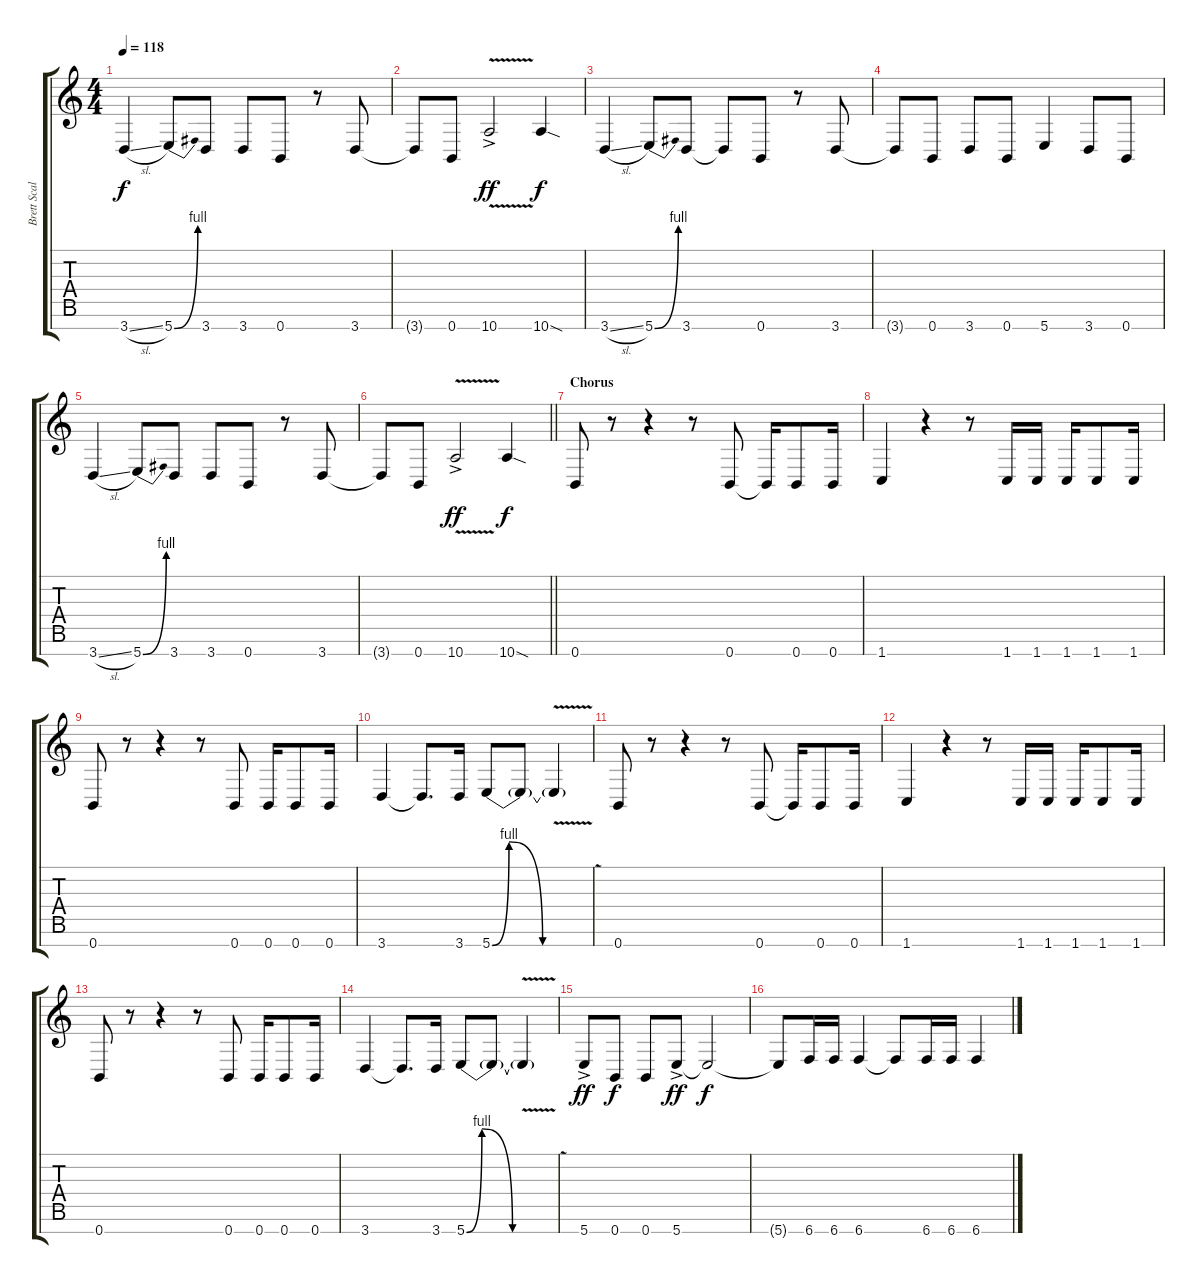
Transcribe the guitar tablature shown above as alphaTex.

\track ("Brett Scallions (Rhythm Guitar)" "Brett Scal") {instrument distortionguitar}
\staff {score tabs}
\tuning (E4 B3 G3 D3 A2 E2 B1) {hide}
\ts (4 4)
\tempo 118
\clef g2
\ks c
3.7{sl}.4{dy f} 5.7{be (bend 0 0 60 4)}.8 3.7.8 3.7.8 0.7.8 r.8 3.7.8 |
3.7{t}.8 0.7.8 10.7{v ac}.2{dy ff} 10.7{sod}.4{dy f} |
3.7{sl}.4 5.7{be (bend 0 0 60 4)}.8 3.7.8 3.7{t}.8 0.7.8 r.8 3.7.8 |
3.7{t}.8 0.7.8 3.7.8 0.7.8 5.7.4 3.7.8 0.7.8 |
3.7{sl}.4 5.7{be (bend 0 0 60 4)}.8 3.7.8 3.7.8 0.7.8 r.8 3.7.8 |
\barLineRight lightlight
3.7{t}.8 0.7.8 10.7{v ac}.2{dy ff} 10.7{sod}.4{dy f} |
\section ("" "Chorus")
0.7.8 r.8 r.4 r.8 0.7.8 0.7{t}.16 0.7.8 0.7.16 |
1.7.4 r.4 r.8 1.7.16 1.7.16 1.7.16 1.7.8 1.7.16 |
0.7.8 r.8 r.4 r.8 0.7.8 0.7.16 0.7.8 0.7.16 |
3.7.4 3.7{t}.8{d} 3.7.16 5.7{be (custom 0 0 10 4 30 0 60 0)}.8 5.7{t}.8 5.7{v t}.4 |
0.7.8 r.8 r.4 r.8 0.7.8 0.7{t}.16 0.7.8 0.7.16 |
1.7.4 r.4 r.8 1.7.16 1.7.16 1.7.16 1.7.8 1.7.16 |
0.7.8 r.8 r.4 r.8 0.7.8 0.7.16 0.7.8 0.7.16 |
3.7.4 3.7{t}.8{d} 3.7.16 5.7{be (custom 0 0 10 4 30 0 60 0)}.8 5.7{t}.8 5.7{v t}.4 |
5.7{ac}.8{dy ff} 0.7.8{dy f} 0.7.8 5.7{ac}.8{dy ff} 5.7{t}.2{dy f} |
5.7{t}.8 6.7.16 6.7.16 6.7.4 6.7{t}.8 6.7.16 6.7.16 6.7.4
